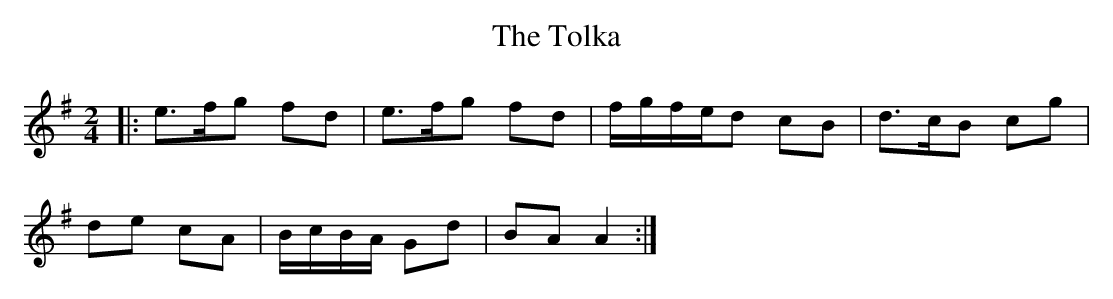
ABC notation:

X:1
T: The Tolka
M: 2/4
L: 1/8
K: Ador
|:e>fg fd|e>fg fd|f/g/f/e/d cB|d>cB cg|
de cA|B/c/B/A/ Gd|BA A2:|
